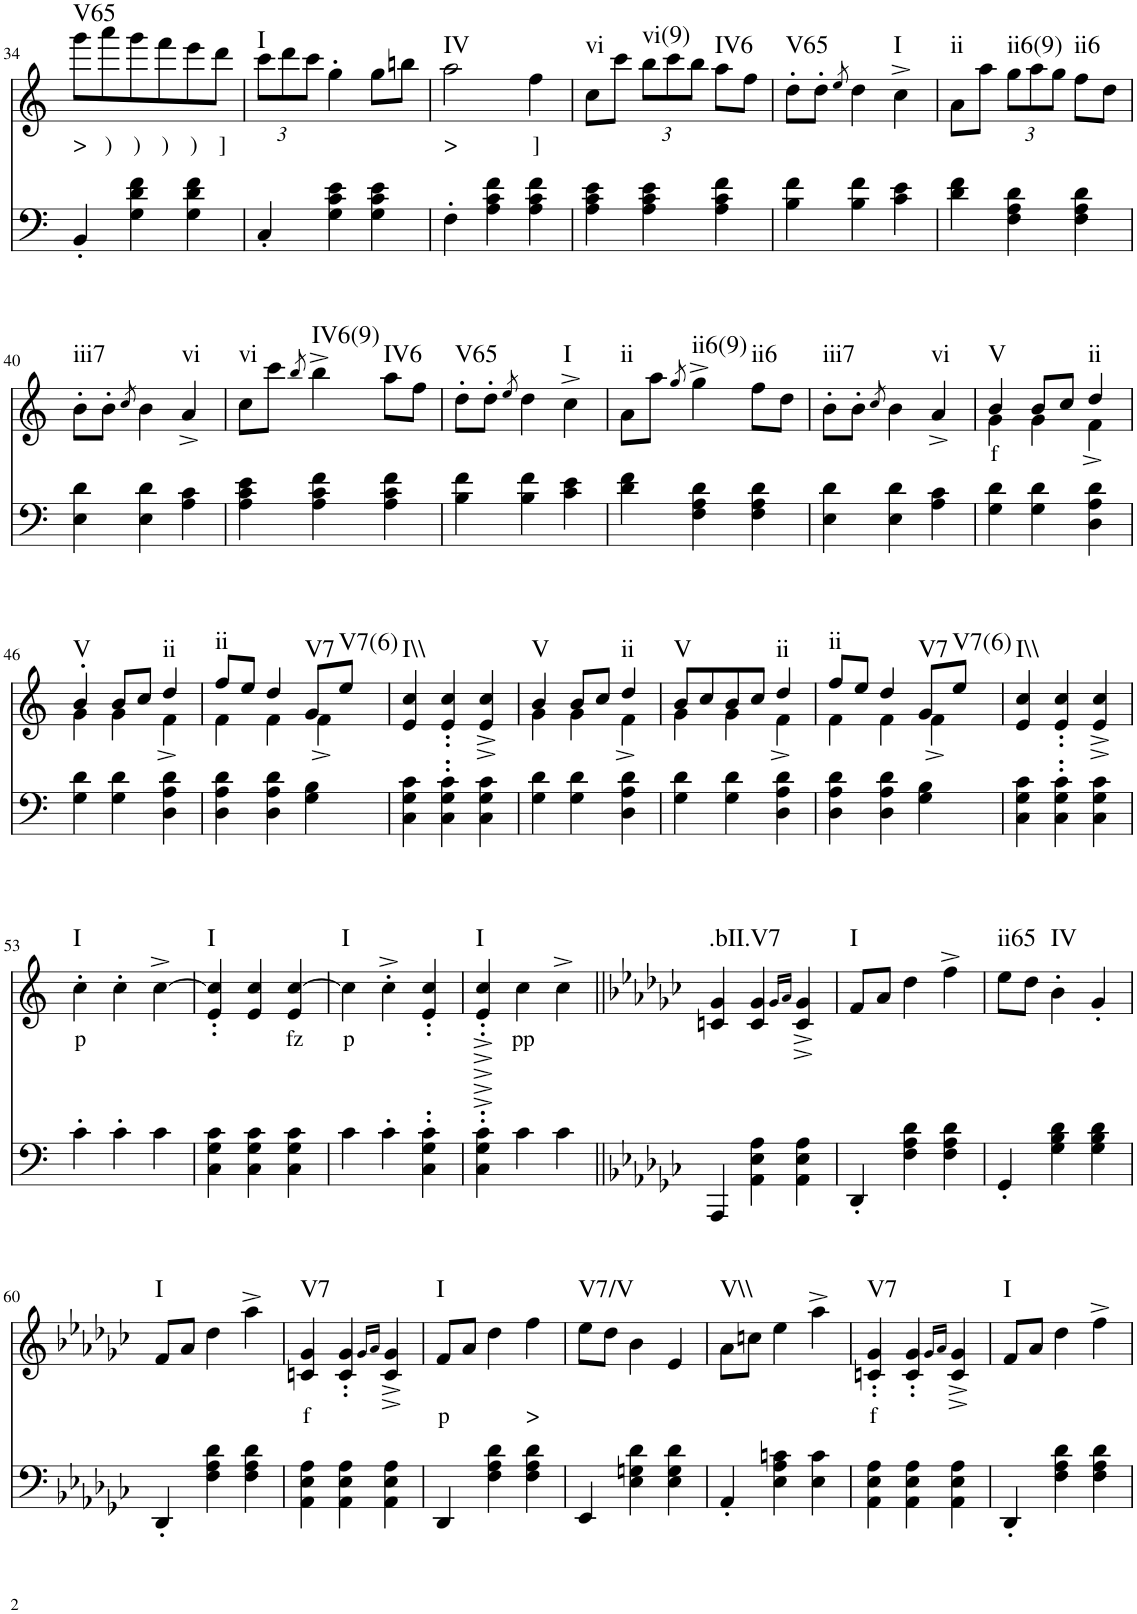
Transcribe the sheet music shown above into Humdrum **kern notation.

**kern	**kern	**text	**harte
*part2	*part1	*part1	*part1
*staff2	*staff1	*staff1	*
*I"Piano	*I"Piano	*	*
*I'Pno	*I'Pno	*	*
!!LO:PB:g=z
*clefF4	*clefG2	*	*
*k[]	*k[]	*	*
*M3/4	*M3/4	*	*
=34	=34	=34	=34
!	!	!LO:LY:b	!LO:H:kt=V65
4BB'/	8ggg\L	>	N
!	!	!LO:LY:b	!
.	8aaa\	)	.
!	!	!LO:LY:b	!
4G\ 4d\ 4f\	8ggg\	)	.
!	!	!LO:LY:b	!
.	8fff\	)	.
!	!	!LO:LY:b	!
4G\ 4d\ 4f\	8eee\	)	.
!	!	!LO:LY:b	!
.	8ddd\J	]	.
=35	=35	=35	=35
*	*Xbrackettup	*	*
!	!	!	!LO:H:kt=I
4C'/	12ccc\L	.	N
.	12ddd\	.	.
.	12ccc\J	.	.
4G\ 4c\ 4e\	4gg'\	.	.
4G\ 4c\ 4e\	8gg\L	.	.
.	8bbn\J	.	.
=36	=36	=36	=36
!	!	!LO:LY:b	!LO:H:kt=IV
4F'\	2aa\	>	N
4A\ 4c\ 4f\	.	.	.
!	!	!LO:LY:b	!
4A\ 4c\ 4f\	4ff\	]	.
=37	=37	=37	=37
!	!	!	!LO:H:kt=vi
4A\ 4c\ 4e\	8cc\L	.	N
.	8ccc\J	.	.
!	!	!	!LO:H:kt=vi(9)
4A\ 4c\ 4e\	12bb\L	.	N
.	12ccc\	.	.
.	12bb\J	.	.
!	!	!	!LO:H:kt=IV6
4A\ 4c\ 4f\	8aa\L	.	N
.	8ff\J	.	.
=38	=38	=38	=38
!	!	!	!LO:H:kt=V65
4B\ 4f\	8dd'\L	.	N
.	8dd'\J	.	.
.	8qee/	.	.
4B\ 4f\	4dd\	.	.
!	!	!	!LO:H:kt=I
4c\ 4e\	4cc^\	.	N
=39	=39	=39	=39
!	!	!	!LO:H:kt=ii
4d\ 4f\	8a\L	.	N
.	8aa\J	.	.
!	!	!	!LO:H:kt=ii6(9)
4F\ 4A\ 4d\	12gg\L	.	N
.	12aa\	.	.
.	12gg\J	.	.
!	!	!	!LO:H:kt=ii6
4F\ 4A\ 4d\	8ff\L	.	N
.	8dd\J	.	.
!!LO:LB:g=z
=40	=40	=40	=40
!	!	!	!LO:H:kt=iii7
4E\ 4d\	8b'\L	.	N
.	8b'\J	.	.
.	8qcc/	.	.
4E\ 4d\	4b\	.	.
!	!	!	!LO:H:kt=vi
4A\ 4c\	4a^/	.	N
=41	=41	=41	=41
!	!	!	!LO:H:kt=vi
4A\ 4c\ 4e\	8cc\L	.	N
.	8ccc\J	.	.
.	8qbb/	.	.
!	!	!	!LO:H:kt=IV6(9)
4A\ 4c\ 4f\	4bb^\	.	N
!	!	!	!LO:H:kt=IV6
4A\ 4c\ 4f\	8aa\L	.	N
.	8ff\J	.	.
=42	=42	=42	=42
!	!	!	!LO:H:kt=V65
4B\ 4f\	8dd'\L	.	N
.	8dd'\J	.	.
.	8qee/	.	.
4B\ 4f\	4dd\	.	.
!	!	!	!LO:H:kt=I
4c\ 4e\	4cc^\	.	N
=43	=43	=43	=43
!	!	!	!LO:H:kt=ii
4d\ 4f\	8a\L	.	N
.	8aa\J	.	.
.	8qgg/	.	.
!	!	!	!LO:H:kt=ii6(9)
4F\ 4A\ 4d\	4gg^\	.	N
!	!	!	!LO:H:kt=ii6
4F\ 4A\ 4d\	8ff\L	.	N
.	8dd\J	.	.
=44	=44	=44	=44
!	!	!	!LO:H:kt=iii7
4E\ 4d\	8b'\L	.	N
.	8b'\J	.	.
.	8qcc/	.	.
4E\ 4d\	4b\	.	.
!	!	!	!LO:H:kt=vi
4A\ 4c\	4a^/	.	N
=45	=45	=45	=45
*	*^	*	*
!	!	!	!LO:LY:b	!LO:H:kt=V
4G\ 4d\	4b/	4g\	f	N
4G\ 4d\	8b/L	4g\	.	.
.	8cc/J	.	.	.
!	!	!	!	!LO:H:kt=ii
4D\ 4A\ 4d\	4dd/	4f^\	.	N
!!LO:LB:g=z	!!
=46	=46	=46	=46	=46
!	!	!	!	!LO:H:kt=V
4G\ 4d\	4b'/	4g\	.	N
4G\ 4d\	8b/L	4g\	.	.
.	8cc/J	.	.	.
!	!	!	!	!LO:H:kt=ii
4D\ 4A\ 4d\	4dd/	4f^\	.	N
=47	=47	=47	=47	=47
!	!	!	!	!LO:H:kt=ii
4D\ 4A\ 4d\	8ff/L	4f\	.	N
.	8ee/J	.	.	.
4D\ 4A\ 4d\	4dd/	4f\	.	.
!	!	!	!	!LO:H:kt=V7
4G\ 4B\	8g/L	4f^\	.	N
!	!	!	!	!LO:H:kt=V7(6)
.	8ee/J	.	.	N
*	*v	*v	*	*
=48	=48	=48	=48
!	!	!	!LO:H:kt=I\\
4C\ 4G\ 4c\	4e/ 4cc/	.	N
4C\' 4G\' 4c\'	4e/' 4cc/'	.	.
4C\ 4G\ 4c\	4e/^ 4cc/^	.	.
=49	=49	=49	=49
*	*^	*	*
!	!	!	!	!LO:H:kt=V
4G\ 4d\	4b/	4g\	.	N
4G\ 4d\	8b/L	4g\	.	.
.	8cc/J	.	.	.
!	!	!	!	!LO:H:kt=ii
4D\ 4A\ 4d\	4dd/	4f^\	.	N
=50	=50	=50	=50	=50
!	!	!	!	!LO:H:kt=V
4G\ 4d\	8b/L	4g\	.	N
.	8cc/	.	.	.
4G\ 4d\	8b/	4g\	.	.
.	8cc/J	.	.	.
!	!	!	!	!LO:H:kt=ii
4D\ 4A\ 4d\	4dd/	4f^\	.	N
=51	=51	=51	=51	=51
!	!	!	!	!LO:H:kt=ii
4D\ 4A\ 4d\	8ff/L	4f\	.	N
.	8ee/J	.	.	.
4D\ 4A\ 4d\	4dd/	4f\	.	.
!	!	!	!	!LO:H:kt=V7
4G\ 4B\	8g/L	4f^\	.	N
!	!	!	!	!LO:H:kt=V7(6)
.	8ee/J	.	.	N
*	*v	*v	*	*
=52	=52	=52	=52
!	!	!	!LO:H:kt=I\\
4C\ 4G\ 4c\	4e/ 4cc/	.	N
4C\' 4G\' 4c\'	4e/' 4cc/'	.	.
4C\ 4G\ 4c\	4e/^ 4cc/^	.	.
!!LO:LB:g=z
=53	=53	=53	=53
!	!	!LO:LY:b	!LO:H:kt=I
4c'\	4cc'\	p	N
4c'\	4cc'\	.	.
4c\	[4cc^\	.	.
=54	=54	=54	=54
!	!	!	!LO:H:kt=I
4C\ 4G\ 4c\	4e/' 4cc/]'	.	N
4C\ 4G\ 4c\	4e/ 4cc/	.	.
!	!	!LO:LY:b	!
4C\ 4G\ 4c\	4e/ [4cc/	fz	.
=55	=55	=55	=55
!	!	!LO:LY:b	!LO:H:kt=I
4c\	4cc\]	p	N
4c'\	4cc'^\	.	.
4C\' 4G\' 4c\'	4e/' 4cc/'	.	.
=56	=56	=56	=56
!	!	!	!LO:H:kt=I
4C\'^ 4G\'^ 4c\'^	4e/'^ 4cc/'^	.	N
!	!	!LO:LY:b	!
4c\	4cc\	pp	.
4c\	4cc^\	.	.
=57||	=57||	=57||	=57||
*k[b-e-a-d-g-c-]	*k[b-e-a-d-g-c-]	*	*
!	!	!	!LO:H:kt=.bII.V7
4AAA-/	4cn/ 4g-/	.	N
4AA-\ 4E-\ 4A-\	4c/ 4g-/	.	.
.	16qg-/LL	.	.
.	16qa-/JJ	.	.
4AA-\ 4E-\ 4A-\	4c/^ 4g-/^	.	.
=58	=58	=58	=58
!	!	!	!LO:H:kt=I
4DD-'/	8f/L	.	N
.	8a-/J	.	.
4F\ 4A-\ 4d-\	4dd-\	.	.
4F\ 4A-\ 4d-\	4ff^\	.	.
=59	=59	=59	=59
!	!	!	!LO:H:kt=ii65
4GG-'/	8ee-\L	.	N
.	8dd-\J	.	.
!	!	!	!LO:H:kt=IV
4G-\ 4B-\ 4d-\	4b-'\	.	N
4G-\ 4B-\ 4d-\	4g-'/	.	.
!!LO:LB:g=z
=60	=60	=60	=60
!	!	!	!LO:H:kt=I
4DD-'/	8f/L	.	N
.	8a-/J	.	.
4F\ 4A-\ 4d-\	4dd-\	.	.
4F\ 4A-\ 4d-\	4aa-^\	.	.
=61	=61	=61	=61
!	!	!LO:LY:b	!LO:H:kt=V7
4AA-\ 4E-\ 4A-\	4cn/ 4g-/	f	N
4AA-\ 4E-\ 4A-\	4c/' 4g-/'	.	.
.	16qg-/LL	.	.
.	16qa-/JJ	.	.
4AA-\ 4E-\ 4A-\	4c/^ 4g-/^	.	.
=62	=62	=62	=62
!	!	!LO:LY:b	!LO:H:kt=I
4DD-/	8f/L	p	N
.	8a-/J	.	.
4F\ 4A-\ 4d-\	4dd-\	.	.
!	!	!LO:LY:b	!
4F\ 4A-\ 4d-\	4ff\	>	.
=63	=63	=63	=63
!	!	!	!LO:H:kt=V7/V
4EE-/	8ee-\L	.	N
.	8dd-\J	.	.
4E-\ 4Gn\ 4d-\	4b-\	.	.
4E-\ 4G\ 4d-\	4e-/	.	.
=64	=64	=64	=64
!	!	!	!LO:H:kt=V\\
4AA-'/	8a-\L	.	N
.	8ccn\J	.	.
4E-\ 4A-\ 4cn\	4ee-\	.	.
4E-\ 4c\	4aa-^\	.	.
=65	=65	=65	=65
!	!	!LO:LY:b	!LO:H:kt=V7
4AA-\ 4E-\ 4A-\	4cn/' 4g-/'	f	N
4AA-\ 4E-\ 4A-\	4c/' 4g-/'	.	.
.	16qg-/LL	.	.
.	16qa-/JJ	.	.
4AA-\ 4E-\ 4A-\	4c/^ 4g-/^	.	.
=66	=66	=66	=66
!	!	!	!LO:H:kt=I
4DD-'/	8f/L	.	N
.	8a-/J	.	.
4F\ 4A-\ 4d-\	4dd-\	.	.
4F\ 4A-\ 4d-\	4ff^\	.	.
=	=	=	=
*-	*-	*-	*-
